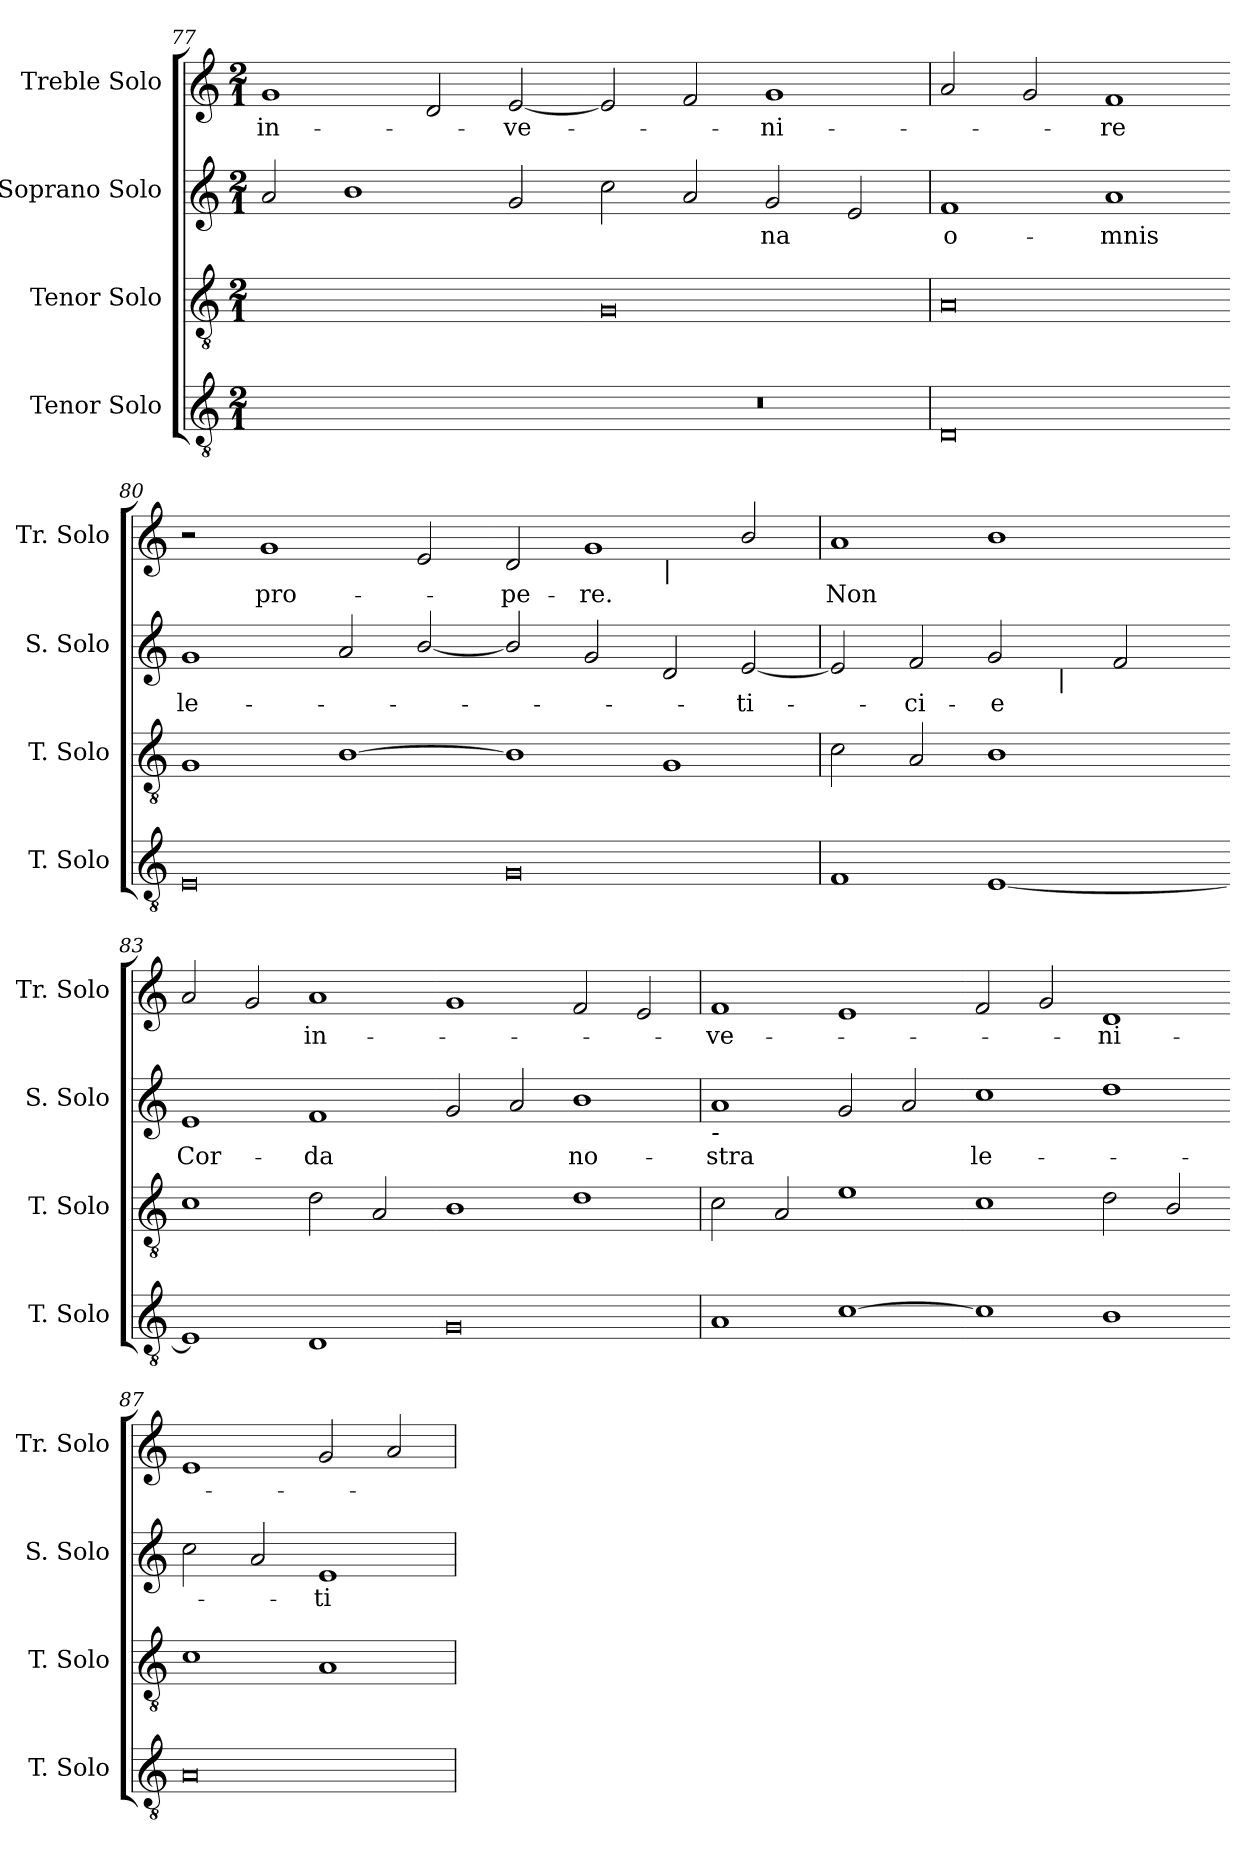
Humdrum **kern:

**kern	**kern	**kern	**text	**kern	**text
*part4	*part3	*part2	*part2	*part1	*part1
*staff4	*staff3	*staff2	*staff2	*staff1	*staff1
*I"Tenor Solo	*I"Tenor Solo	*I"Soprano Solo	*	*I"Treble Solo	*
*I'T. Solo	*I'T. Solo	*I'S. Solo	*	*I'Tr. Solo	*
*clefGv2	*clefGv2	*clefG2	*	*clefG2	*
*ITrd7c12	*ITrd7c12	*	*	*	*
*k[]	*k[]	*k[]	*	*k[]	*
*C:	*C:	*C:	*	*C:	*
*M2/1	*M2/1	*M2/1	*	*M2/1	*
=77	=77	=77	=77	=77	=77
!	!	!	!	!	!LO:LY:b:color=#000000
0GGiyy]	0BBiyy]	2ai/	.	1gi	in-
.	.	1bi	.	.	.
.	.	.	.	2di/	.
!	!	!	!	!	!LO:LY:b:color=#000000
.	.	2gi/	.	[<2ei/	-ve-
=78-	=78-	=78-	=78-	=78-	=78-
!LO:N:vis=1	!	!	!	!	!
0r	0GGi	2cci\	.	2ei/]	.
.	.	2ai/	.	2fi/	.
!	!	!	!LO:LY:b:color=#000000	!	!
!	!	!	!	!	!LO:LY:b:color=#000000
.	.	2gi/	-na	1gi	-ni-
.	.	2ei/	.	.	.
!!LO:LB:g=z
=79	=79	=79	=79	=79	=79
!	!	!	!LO:LY:b:color=#000000	!	!
0DDi	0AAi	1fi	o-	2ai/	.
.	.	.	.	2gi/	.
!	!	!	!LO:LY:b:color=#000000	!	!
!	!	!	!	!	!LO:LY:b:color=#000000
.	.	1ai	-mnis	1fi	-re
=80-	=80-	=80-	=80-	=80-	=80-
!	!	!	!LO:LY:b:color=#000000	!	!
0EEi	1GGi	1gi	le-	2r	.
!	!	!	!	!	!LO:LY:b:color=#000000
.	.	.	.	1gi	pro-
.	[<1BBi	2ai/	.	.	.
.	.	[<2bi/	.	2ei/	.
=81-	=81-	=81-	=81-	=81-	=81-
!	!	!	!	!	!LO:LY:b:color=#000000
*	*	*	*	*^	*
0GGi	1BBi]	2bi/]	.	2di/	1ryy	-pe-
!	!	!	!	!	!	!LO:LY:b:color=#000000
.	.	2gi/	.	1gi	.	-re.
!	!	!	!	!	!LO:TX:b:i:t=|	!
.	1GGi	2di/	.	.	1ryy	.
!	!	!	!LO:LY:b:color=#000000	!	!	!
.	.	[<2ei/	-ti-	2bi/	.	.
*	*	*	*	*v	*v	*
=82	=82	=82	=82	=82	=82
*	*	*	*	*^	*
!	!	!	!	!	!	!LO:LY:b:color=#000000
*	*	*^	*	*v	*v	*
1FFi	2Ci\	2ei/]	1ryy	.	1ai	Non
!	!	!	!	!LO:LY:b:color=#000000	!	!
.	2AAi/	2fi/	.	-ci-	.	.
!	!	!	!	!LO:LY:b:color=#000000	!	!
[<1EEi	1BBi	2gi/	8ryy	-e	1bi	.
.	.	.	16ryy	.	.	.
.	.	.	64..ryy	.	.	.
!	!	!	!LO:TX:b:i:t=|	!	!	!
.	.	.	2ryy	.	.	.
.	.	2fi/	.	.	.	.
.	.	.	4ryy	.	.	.
.	.	.	32ryy	.	.	.
.	.	.	256ryy	.	.	.
*	*	*v	*v	*	*	*
=83-	=83-	=83-	=83-	=83-	=83-
*	*	*^	*	*	*
!	!	!	!	!LO:LY:b:color=#000000	!	!
*	*	*v	*v	*	*	*
1EEi]	1Ci	1ei	Cor-	2ai/	.
.	.	.	.	2gi/	.
!	!	!	!LO:LY:b:color=#000000	!	!
!	!	!	!	!	!LO:LY:b:color=#000000
1DDi	2Di\	1fi	-da	1ai	in-
.	2AAi/	.	.	.	.
=84-	=84-	=84-	=84-	=84-	=84-
0GGi	1BBi	2gi/	.	1gi	.
.	.	2ai/	.	.	.
!	!	!	!LO:LY:b:color=#000000	!	!
.	1Di	1bi	no-	2fi/	.
.	.	.	.	2ei/	.
!!LO:LB:g=z
=85	=85	=85	=85	=85	=85
!	!	!	!LO:LY:b:color=#000000	!	!
!	!	!LO:TX:b:i:t=-	!	!	!
!	!	!	!	!	!LO:LY:b:color=#000000
1AAi	2Ci\	1ai	-stra	1fi	-ve-
.	2AAi/	.	.	.	.
[>1Ci	1Ei	2gi/	.	1ei	.
.	.	2ai/	.	.	.
=86-	=86-	=86-	=86-	=86-	=86-
!	!	!	!LO:LY:b:color=#000000	!	!
1Ci]	1Ci	1cci	le-	2fi/	.
.	.	.	.	2gi/	.
!	!	!	!	!	!LO:LY:b:color=#000000
1BBi	2Di\	1ddi	.	1di	-ni-
.	2BBi/	.	.	.	.
=87-	=87-	=87-	=87-	=87-	=87-
0AAi	1Ci	2cci\	.	1ei	.
.	.	2ai/	.	.	.
!	!	!	!LO:LY:b:color=#000000	!	!
.	1AAi	1ei	-ti-	2gi/	.
.	.	.	.	2ai/	.
=	=	=	=	=	=
*-	*-	*-	*-	*-	*-
